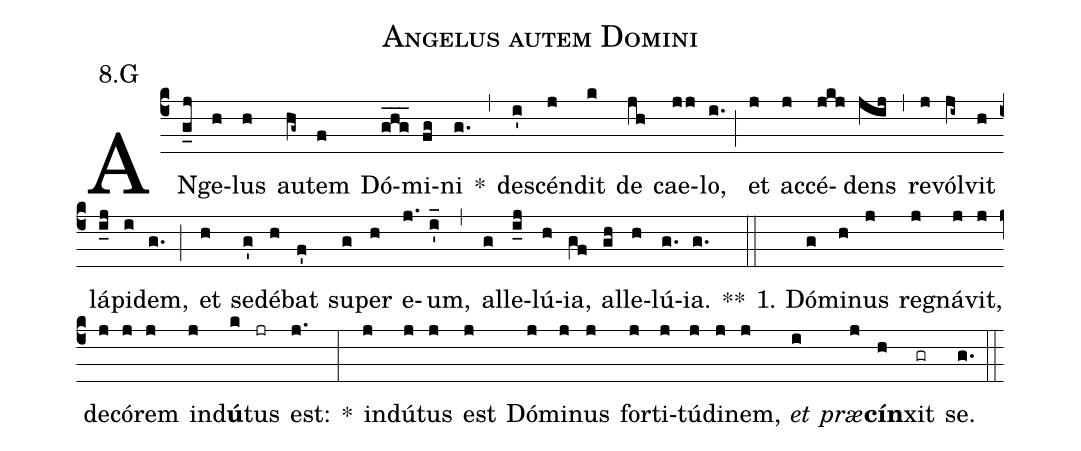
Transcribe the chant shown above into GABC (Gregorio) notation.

name:Angelus autem Domini;
office-part:Antiphona;
mode:8;
annotation:8.G;
%%
(c4) AN(g_j)ge(h)lus(h) au(hg~)tem(f) Dó(ghg___)mi(fg)ni(g.) *(,) de(i')scén(j)dit(k) de(jh) cae(jj)lo,(i.) (;) et(j) ac(j)cé(jkj)dens(jij) (,) re(j)vól(ji~)vit(h) lá(i_j)pi(i)dem,(g.) (;) et(h) se(g')dé(h)bat(f') su(g)per(h) e(j.)um,(i'_) (,) al(g)le(i_j)lú(h)ia,(gf) al(gh)le(h)lú(g.)ia.(g.) **(::)
1. Dó(g)mi(h)nus(j) re(j)gná(j)vit,(j) de(j)có(j)rem(j) ind(j)<b>ú</b>(k)tus(jr) est:(j.) *(:) ind(j)ú(j)tus(j) est(j) Dó(j)mi(j)nus(j) for(j)ti(j)tú(j)di(j)nem,(j) <i>et</i>(i) <i>præ</i>(j)<b>cín</b>(h)xit(gr) se.(g.) (::)
